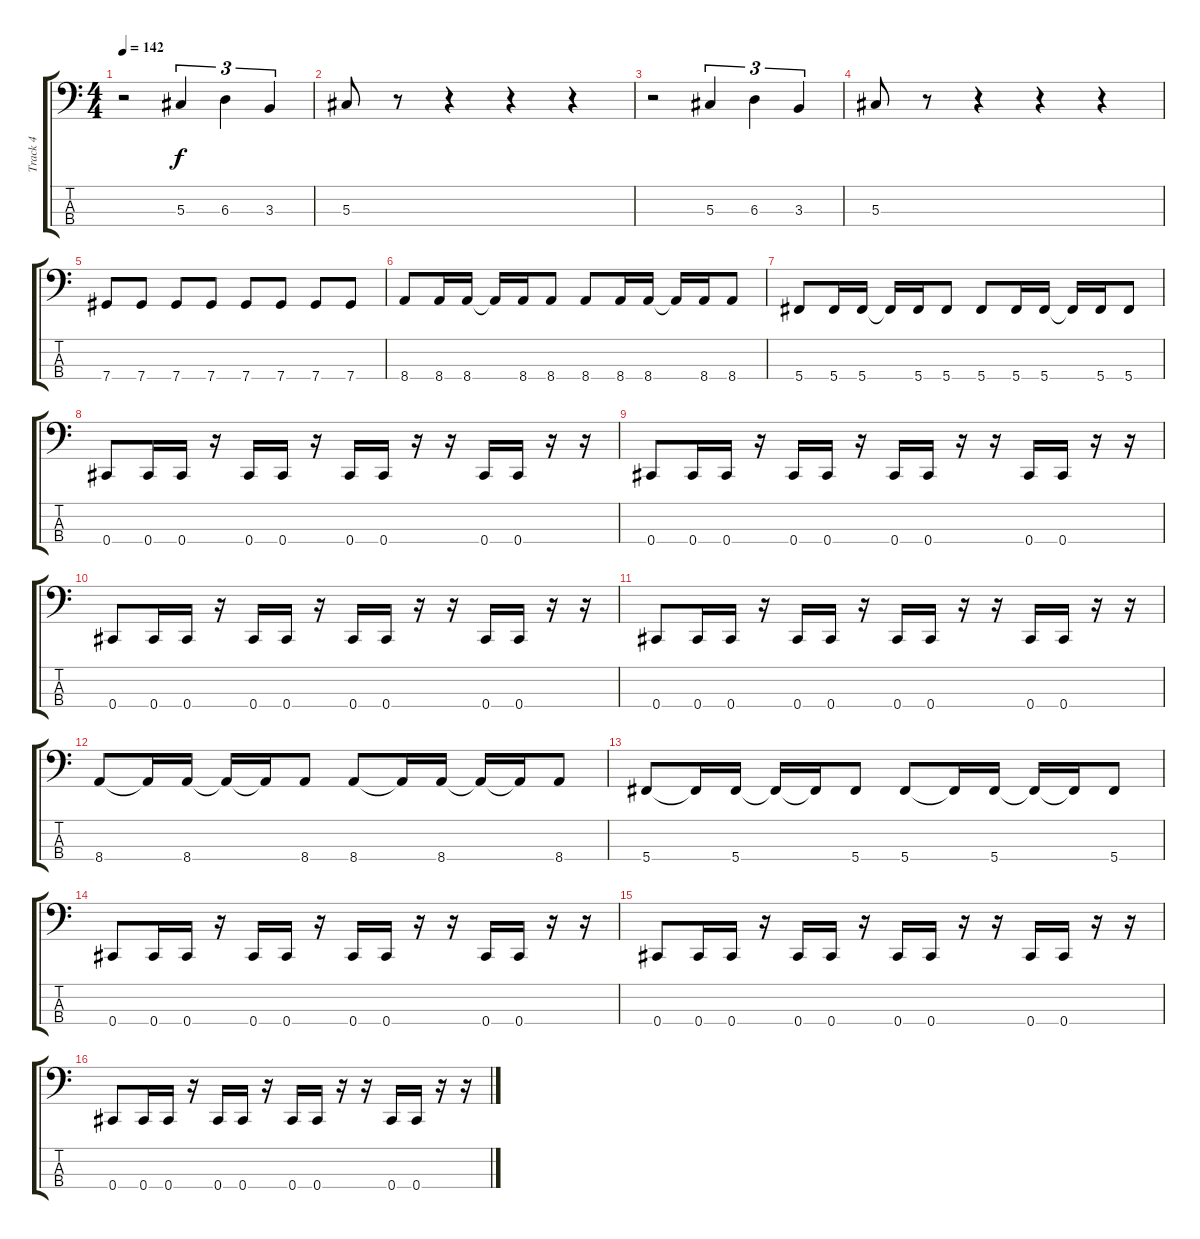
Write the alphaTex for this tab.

\track ("Track 4" "Track 4") {instrument electricbassfinger}
\staff {score tabs}
\tuning (Gb2 Db2 Ab1 Db1) {hide}
\ts (4 4)
\tempo 142
\clef f4
\ks c
r.2{dy f} 5.3.4{tu (3 2)} 6.3.4{tu (3 2)} 3.3.4{tu (3 2)} |
5.3.8 r.8 r.4 r.4 r.4 |
r.2 5.3.4{tu (3 2)} 6.3.4{tu (3 2)} 3.3.4{tu (3 2)} |
5.3.8 r.8 r.4 r.4 r.4 |
7.4.8 7.4.8 7.4.8 7.4.8 7.4.8 7.4.8 7.4.8 7.4.8 |
8.4.8 8.4.16 8.4.16 8.4{t}.16 8.4.16 8.4.8 8.4.8 8.4.16 8.4.16 8.4{t}.16 8.4.16 8.4.8 |
5.4.8 5.4.16 5.4.16 5.4{t}.16 5.4.16 5.4.8 5.4.8 5.4.16 5.4.16 5.4{t}.16 5.4.16 5.4.8 |
0.4.8 0.4.16 0.4.16 r.16 0.4.16 0.4.16 r.16 0.4.16 0.4.16 r.16 r.16 0.4.16 0.4.16 r.16 r.16 |
0.4.8 0.4.16 0.4.16 r.16 0.4.16 0.4.16 r.16 0.4.16 0.4.16 r.16 r.16 0.4.16 0.4.16 r.16 r.16 |
0.4.8 0.4.16 0.4.16 r.16 0.4.16 0.4.16 r.16 0.4.16 0.4.16 r.16 r.16 0.4.16 0.4.16 r.16 r.16 |
0.4.8 0.4.16 0.4.16 r.16 0.4.16 0.4.16 r.16 0.4.16 0.4.16 r.16 r.16 0.4.16 0.4.16 r.16 r.16 |
8.4.8 8.4{t}.16 8.4.16 8.4{t}.16 8.4{t}.16 8.4.8 8.4.8 8.4{t}.16 8.4.16 8.4{t}.16 8.4{t}.16 8.4.8 |
5.4.8 5.4{t}.16 5.4.16 5.4{t}.16 5.4{t}.16 5.4.8 5.4.8 5.4{t}.16 5.4.16 5.4{t}.16 5.4{t}.16 5.4.8 |
0.4.8 0.4.16 0.4.16 r.16 0.4.16 0.4.16 r.16 0.4.16 0.4.16 r.16 r.16 0.4.16 0.4.16 r.16 r.16 |
0.4.8 0.4.16 0.4.16 r.16 0.4.16 0.4.16 r.16 0.4.16 0.4.16 r.16 r.16 0.4.16 0.4.16 r.16 r.16 |
0.4.8 0.4.16 0.4.16 r.16 0.4.16 0.4.16 r.16 0.4.16 0.4.16 r.16 r.16 0.4.16 0.4.16 r.16 r.16
